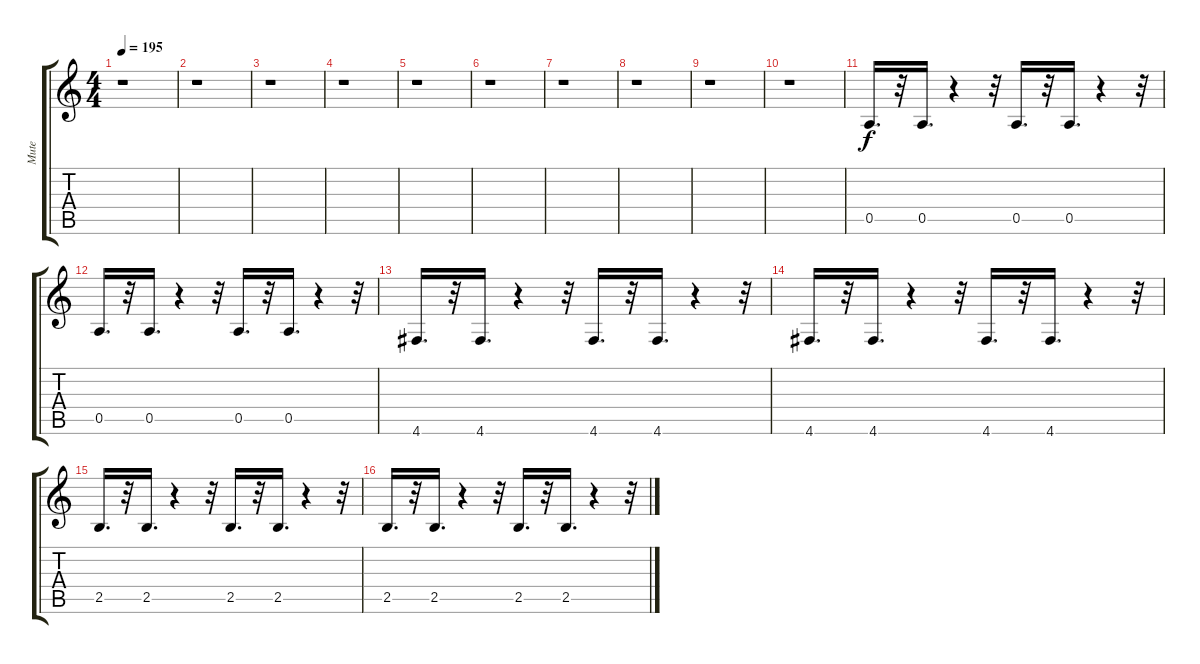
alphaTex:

\track ("Mute" "Mute") {instrument electricguitarmuted}
\staff {score tabs}
\tuning (E4 B3 G3 D3 A2 D2) {hide}
\ts (4 4)
\tempo 195
\clef g2
\ks c
r.1{dy f} |
r.1 |
r.1 |
r.1 |
r.1 |
r.1 |
r.1 |
r.1 |
r.1 |
r.1 |
0.5.16{d} r.32 0.5.16{d} r.4 r.32 0.5.16{d} r.32 0.5.16{d} r.4 r.32 |
0.5.16{d} r.32 0.5.16{d} r.4 r.32 0.5.16{d} r.32 0.5.16{d} r.4 r.32 |
4.6.16{d} r.32 4.6.16{d} r.4 r.32 4.6.16{d} r.32 4.6.16{d} r.4 r.32 |
4.6.16{d} r.32 4.6.16{d} r.4 r.32 4.6.16{d} r.32 4.6.16{d} r.4 r.32 |
2.5.16{d} r.32 2.5.16{d} r.4 r.32 2.5.16{d} r.32 2.5.16{d} r.4 r.32 |
2.5.16{d} r.32 2.5.16{d} r.4 r.32 2.5.16{d} r.32 2.5.16{d} r.4 r.32
